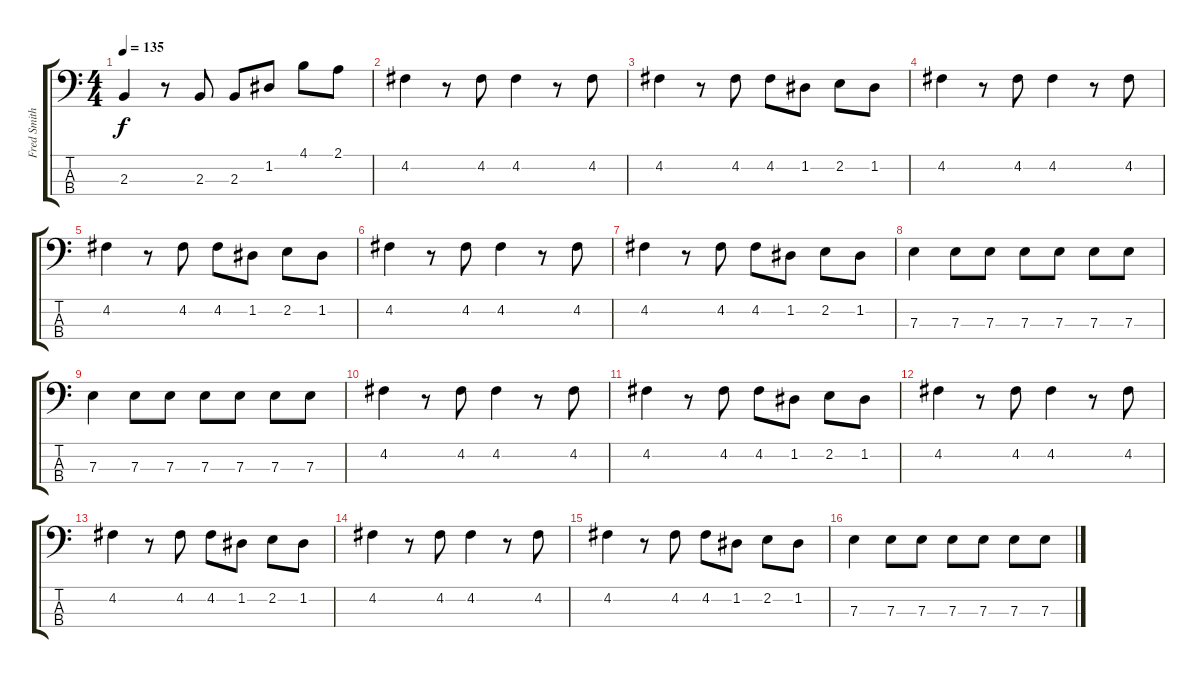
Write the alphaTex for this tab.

\track ("Fred Smith" "Fred Smith") {instrument electricbasspick}
\staff {score tabs}
\tuning (G2 D2 A1 E1) {hide}
\ts (4 4)
\tempo 135
\clef f4
\ks c
2.3.4{dy f} r.8 2.3.8 2.3.8 1.2.8 4.1.8 2.1.8 |
4.2.4 r.8 4.2.8 4.2.4 r.8 4.2.8 |
4.2.4 r.8 4.2.8 4.2.8 1.2.8 2.2.8 1.2.8 |
4.2.4 r.8 4.2.8 4.2.4 r.8 4.2.8 |
4.2.4 r.8 4.2.8 4.2.8 1.2.8 2.2.8 1.2.8 |
4.2.4 r.8 4.2.8 4.2.4 r.8 4.2.8 |
4.2.4 r.8 4.2.8 4.2.8 1.2.8 2.2.8 1.2.8 |
7.3.4 7.3.8 7.3.8 7.3.8 7.3.8 7.3.8 7.3.8 |
7.3.4 7.3.8 7.3.8 7.3.8 7.3.8 7.3.8 7.3.8 |
4.2.4 r.8 4.2.8 4.2.4 r.8 4.2.8 |
4.2.4 r.8 4.2.8 4.2.8 1.2.8 2.2.8 1.2.8 |
4.2.4 r.8 4.2.8 4.2.4 r.8 4.2.8 |
4.2.4 r.8 4.2.8 4.2.8 1.2.8 2.2.8 1.2.8 |
4.2.4 r.8 4.2.8 4.2.4 r.8 4.2.8 |
4.2.4 r.8 4.2.8 4.2.8 1.2.8 2.2.8 1.2.8 |
7.3.4 7.3.8 7.3.8 7.3.8 7.3.8 7.3.8 7.3.8
